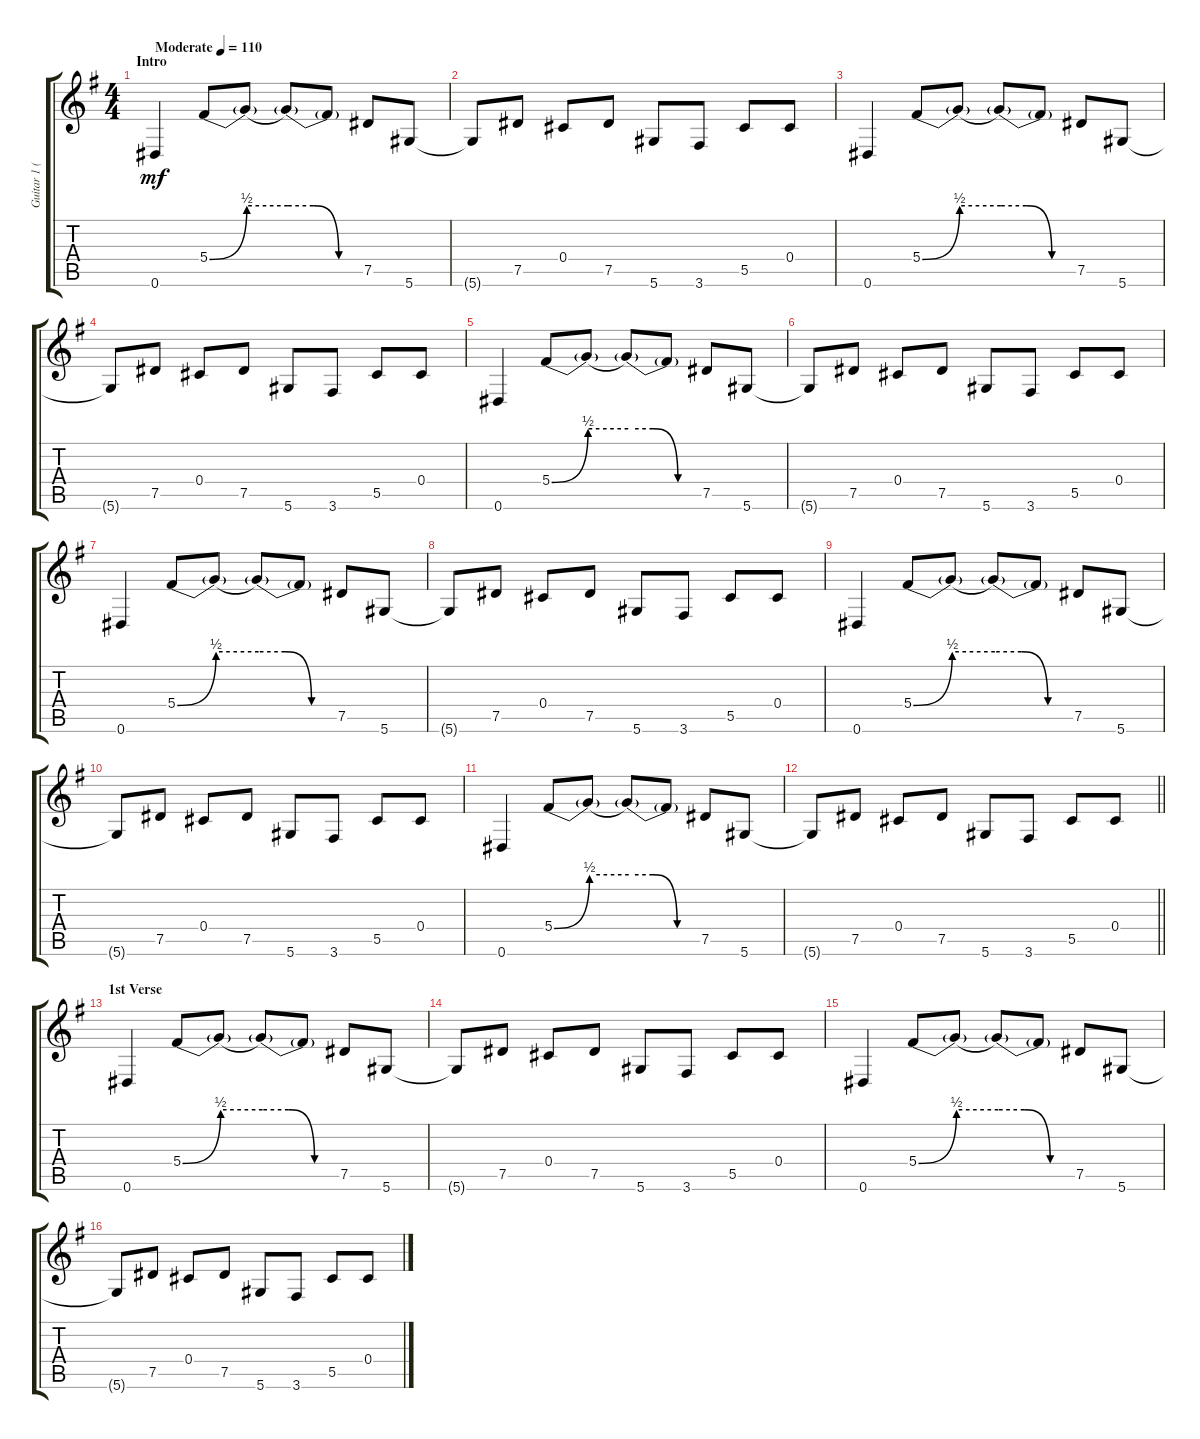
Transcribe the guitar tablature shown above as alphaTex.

\track ("Guitar 1 (Jerry)" "Guitar 1 (") {instrument acousticguitarsteel}
\staff {score tabs}
\tuning (Eb4 Bb3 Gb3 Db3 Ab2 Eb2) {hide}
\ts (4 4)
\section ("" "Intro")
\tempo (110 "Moderate")
\clef g2
\ks g
0.6.4{dy mf instrument acousticguitarsteel} 5.4{be (bend 0 0 60 2)}.8 5.4{be (hold 0 2 60 2) t}.8 5.4{be (custom 0 2 20 2 40 0 60 0) t}.8 5.4{t}.8 7.5.8 5.6.8 |
5.6{t}.8 7.5.8 0.4.8 7.5.8 5.6.8 3.6.8 5.5.8 0.4.8 |
0.6.4 5.4{be (bend 0 0 60 2)}.8 5.4{be (hold 0 2 60 2) t}.8 5.4{be (custom 0 2 20 2 40 0 60 0) t}.8 5.4{t}.8 7.5.8 5.6.8 |
5.6{t}.8 7.5.8 0.4.8 7.5.8 5.6.8 3.6.8 5.5.8 0.4.8 |
0.6.4 5.4{be (bend 0 0 60 2)}.8 5.4{be (hold 0 2 60 2) t}.8 5.4{be (custom 0 2 20 2 40 0 60 0) t}.8 5.4{t}.8 7.5.8 5.6.8 |
5.6{t}.8 7.5.8 0.4.8 7.5.8 5.6.8 3.6.8 5.5.8 0.4.8 |
0.6.4 5.4{be (bend 0 0 60 2)}.8 5.4{be (hold 0 2 60 2) t}.8 5.4{be (custom 0 2 20 2 40 0 60 0) t}.8 5.4{t}.8 7.5.8 5.6.8 |
5.6{t}.8 7.5.8 0.4.8 7.5.8 5.6.8 3.6.8 5.5.8 0.4.8 |
0.6.4 5.4{be (bend 0 0 60 2)}.8 5.4{be (hold 0 2 60 2) t}.8 5.4{be (custom 0 2 20 2 40 0 60 0) t}.8 5.4{t}.8 7.5.8 5.6.8 |
5.6{t}.8 7.5.8 0.4.8 7.5.8 5.6.8 3.6.8 5.5.8 0.4.8 |
0.6.4 5.4{be (bend 0 0 60 2)}.8 5.4{be (hold 0 2 60 2) t}.8 5.4{be (custom 0 2 20 2 40 0 60 0) t}.8 5.4{t}.8 7.5.8 5.6.8 |
\barLineRight lightlight
5.6{t}.8 7.5.8 0.4.8 7.5.8 5.6.8 3.6.8 5.5.8 0.4.8 |
\section ("" "1st Verse")
0.6.4 5.4{be (bend 0 0 60 2)}.8 5.4{be (hold 0 2 60 2) t}.8 5.4{be (custom 0 2 20 2 40 0 60 0) t}.8 5.4{t}.8 7.5.8 5.6.8 |
5.6{t}.8 7.5.8 0.4.8 7.5.8 5.6.8 3.6.8 5.5.8 0.4.8 |
0.6.4 5.4{be (bend 0 0 60 2)}.8 5.4{be (hold 0 2 60 2) t}.8 5.4{be (custom 0 2 20 2 40 0 60 0) t}.8 5.4{t}.8 7.5.8 5.6.8 |
5.6{t}.8 7.5.8 0.4.8 7.5.8 5.6.8 3.6.8 5.5.8 0.4.8
